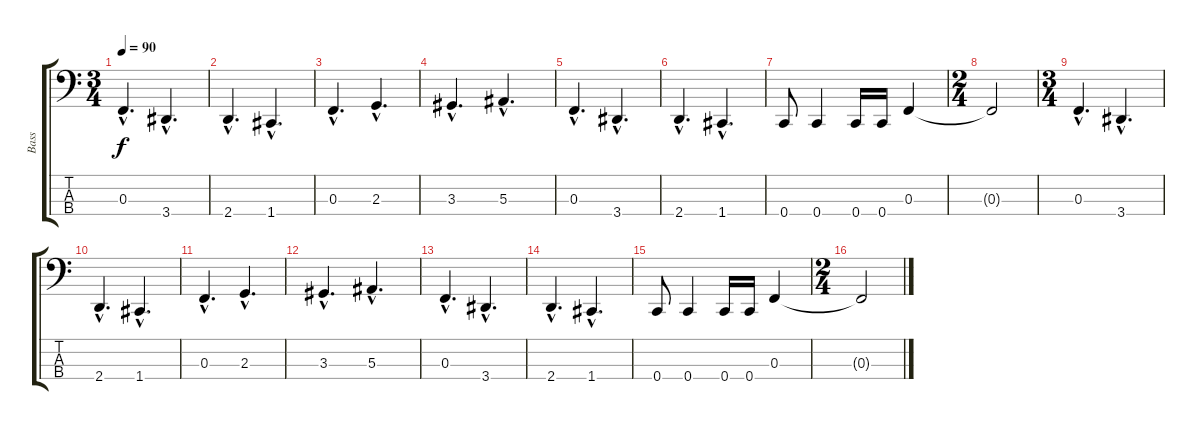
\track ("Bass" "Bass") {instrument electricbassfinger}
\staff {score tabs}
\tuning (Eb2 Bb1 F1 C1) {hide}
\ts (3 4)
\tempo 90
\clef f4
\ks c
0.3{hac}.4{d dy f} 3.4{hac}.4{d} |
2.4{hac}.4{d} 1.4{hac}.4{d} |
0.3{hac}.4{d} 2.3{hac}.4{d} |
3.3{hac}.4{d} 5.3{hac}.4{d} |
0.3{hac}.4{d} 3.4{hac}.4{d} |
2.4{hac}.4{d} 1.4{hac}.4{d} |
0.4.8 0.4.4 0.4.16 0.4.16 0.3.4 |
\ts (2 4)
0.3{t}.2 |
\ts (3 4)
0.3{hac}.4{d} 3.4{hac}.4{d} |
2.4{hac}.4{d} 1.4{hac}.4{d} |
0.3{hac}.4{d} 2.3{hac}.4{d} |
3.3{hac}.4{d} 5.3{hac}.4{d} |
0.3{hac}.4{d} 3.4{hac}.4{d} |
2.4{hac}.4{d} 1.4{hac}.4{d} |
0.4.8 0.4.4 0.4.16 0.4.16 0.3.4 |
\ts (2 4)
0.3{t}.2
